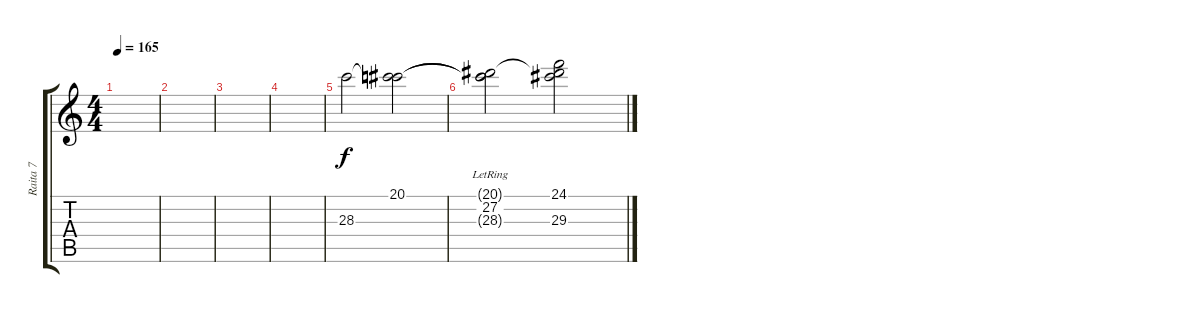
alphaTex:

\track ("Raita 7" "Raita 7") {instrument synthstrings1}
\staff {score tabs}
\tuning (F4 C4 Ab3 Eb3 Bb2 Eb2) {hide}
\ts (4 4)
\tempo 165
\clef g2
\ks c
|
|
|
|
28.3.2 (20.1 28.3{t}).2 |
(20.1{t} 27.2{lr} 28.3{t}).2 (24.1 27.2{t} 29.3).2
